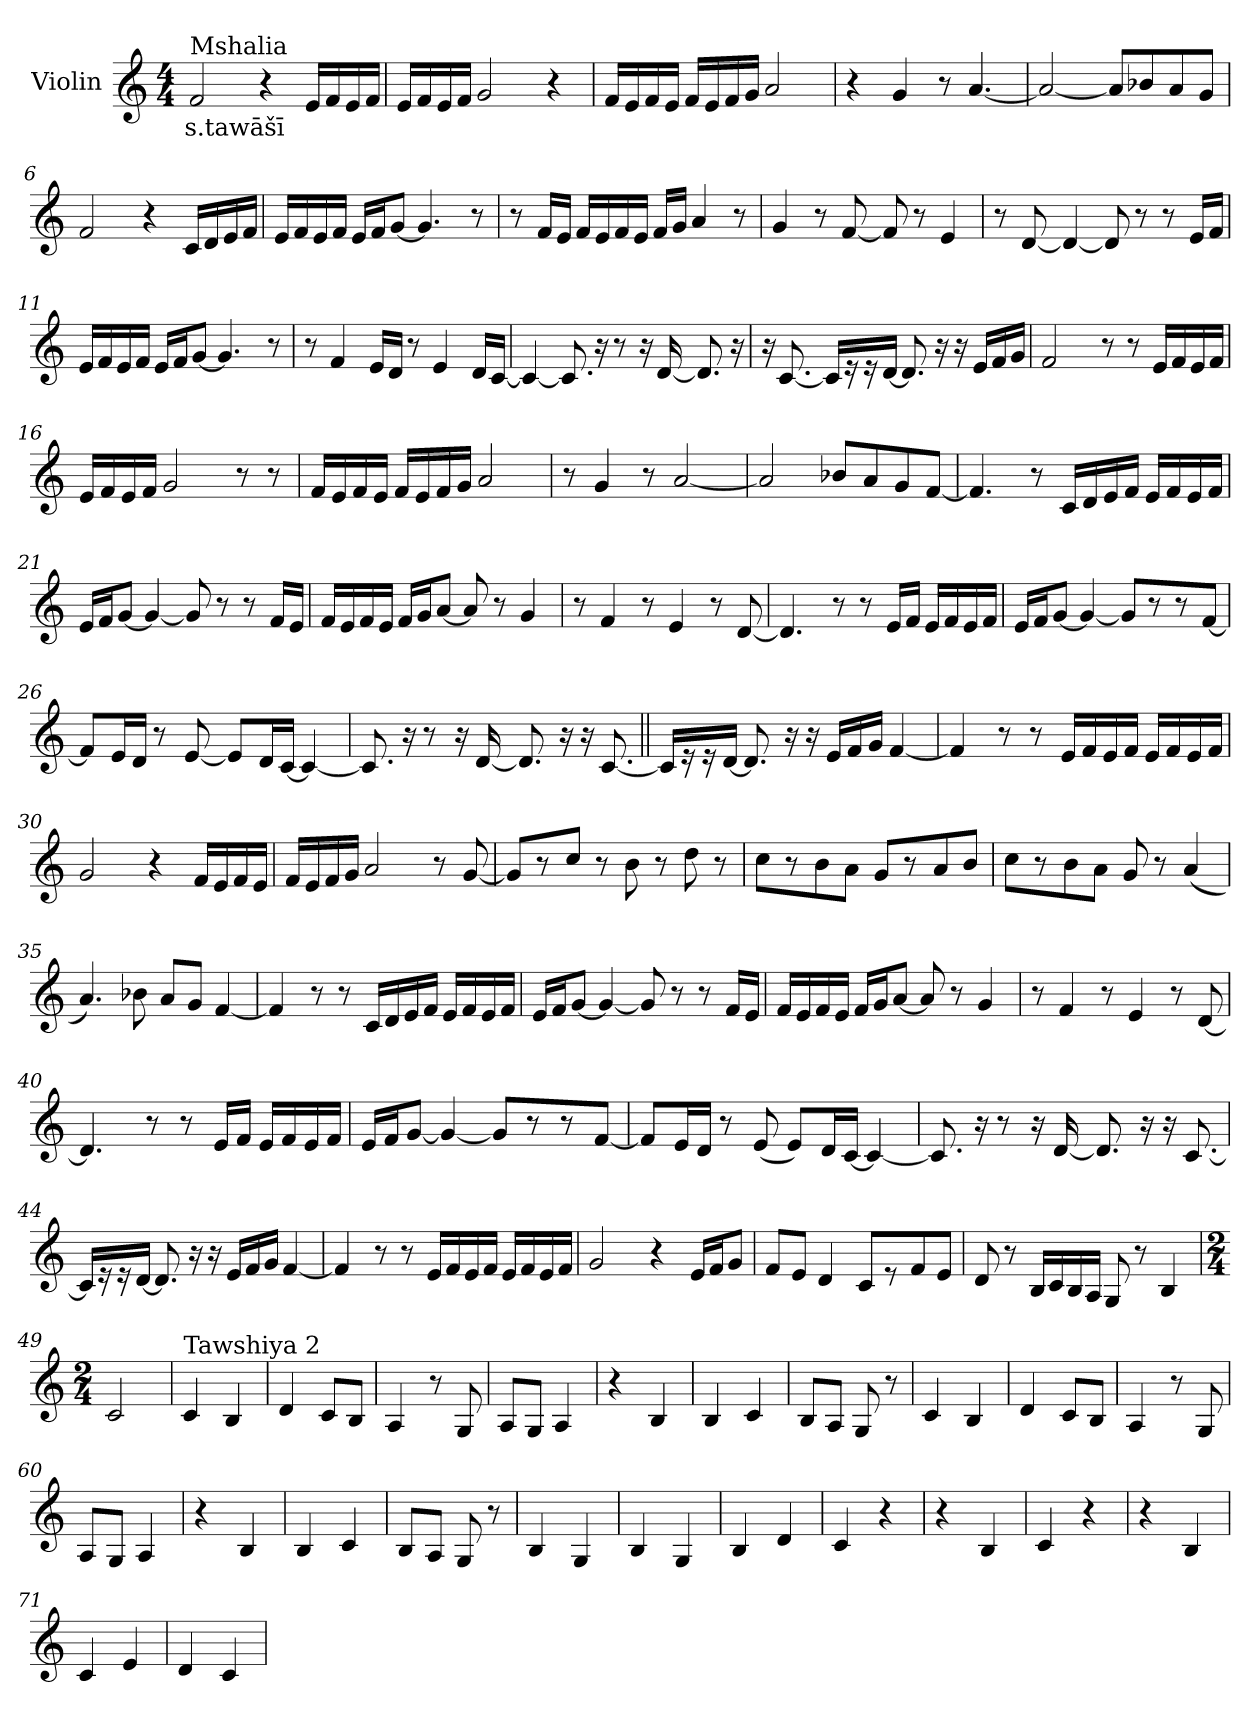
**kern	**text
*part1	*part1
*staff1	*staff1
*I"Violin	*
*clefG2	*
*k[]	*
*M4/4	*
*MM60	*
=1	=1
!LO:TX:a:t=Mshalia	!
!	!LO:LY:b
2f/	s.tawāšī
4r	.
16e/LL	.
16f/	.
16e/	.
16f/JJ	.
=2	=2
16e/LL	.
16f/	.
16e/	.
16f/JJ	.
2g/	.
4r	.
=3	=3
16f/LL	.
16e/	.
16f/	.
16e/JJ	.
16f/LL	.
16e/	.
16f/	.
16g/JJ	.
2a/	.
=4	=4
4r	.
4g/	.
8r	.
[4.a/	.
!!LO:LB:g=z
=5	=5
2a/_	.
8a/L]	.
8b-X/	.
8a/	.
8g/J	.
=6	=6
2f/	.
4r	.
16c/LL	.
16d/	.
16e/	.
16f/JJ	.
=7	=7
16e/LL	.
16f/	.
16e/	.
16f/JJ	.
16e/LL	.
16f/J	.
[8g/J	.
4.g/]	.
8r	.
=8	=8
8r	.
16f/LL	.
16e/JJ	.
16f/LL	.
16e/	.
16f/	.
16e/JJ	.
16f/LL	.
16g/JJ	.
4a/	.
8r	.
!!LO:LB:g=z
=9	=9
4g/	.
8r	.
[8f/	.
8f/]	.
8r	.
4e/	.
=10	=10
8r	.
[8d/	.
4d/_	.
8d/]	.
8r	.
8r	.
16e/LL	.
16f/JJ	.
=11	=11
16e/LL	.
16f/	.
16e/	.
16f/JJ	.
16e/LL	.
16f/J	.
[8g/J	.
4.g/]	.
8r	.
=12	=12
8r	.
4f/	.
16e/LL	.
16d/JJ	.
8r	.
4e/	.
16d/LL	.
[16c/JJ	.
!!LO:LB:g=z
=13	=13
4c/_	.
8.c/]	.
16r	.
8r	.
16r	.
[16d/	.
8.d/]	.
16r	.
=14	=14
16r	.
[8.c/	.
16c/LL]	.
16r	.
16r	.
[16d/JJ	.
8.d/]	.
16r	.
16r	.
16e/LL	.
16f/	.
16g/JJ	.
=15	=15
2f/	.
8r	.
8r	.
16e/LL	.
16f/	.
16e/	.
16f/JJ	.
=16	=16
16e/LL	.
16f/	.
16e/	.
16f/JJ	.
2g/	.
8r	.
8r	.
!!LO:LB:g=z
=17	=17
16f/LL	.
16e/	.
16f/	.
16e/JJ	.
16f/LL	.
16e/	.
16f/	.
16g/JJ	.
2a/	.
=18	=18
8r	.
4g/	.
8r	.
[2a/	.
=19	=19
2a/]	.
8b-X/L	.
8a/	.
8g/	.
[8f/J	.
=20	=20
4.f/]	.
8r	.
16c/LL	.
16d/	.
16e/	.
16f/JJ	.
16e/LL	.
16f/	.
16e/	.
16f/JJ	.
!!LO:LB:g=z
=21	=21
16e/LL	.
16f/J	.
[8g/J	.
4g/_	.
8g/]	.
8r	.
8r	.
16f/LL	.
16e/JJ	.
=22	=22
16f/LL	.
16e/	.
16f/	.
16e/JJ	.
16f/LL	.
16g/J	.
[8a/J	.
8a/]	.
8r	.
4g/	.
=23	=23
8r	.
4f/	.
8r	.
4e/	.
8r	.
[8d/	.
=24	=24
4.d/]	.
8r	.
8r	.
16e/LL	.
16f/JJ	.
16e/LL	.
16f/	.
16e/	.
16f/JJ	.
!!LO:LB:g=z
=25	=25
16e/LL	.
16f/J	.
[8g/J	.
4g/_	.
8g/L]	.
8r	.
8r	.
[8f/J	.
=26	=26
8f/L]	.
16e/L	.
16d/JJ	.
8r	.
[8e/	.
8e/L]	.
16d/L	.
[16c/JJ	.
4c/_	.
=27	=27
8.c/]	.
16r	.
8r	.
16r	.
[16d/	.
8.d/]	.
16r	.
16r	.
[8.c/	.
!!LO:PB:g=z
=28||	=28||
16c/LL]	.
16r	.
16r	.
[16d/JJ	.
8.d/]	.
16r	.
16r	.
16e/LL	.
16f/	.
16g/JJ	.
[4f/	.
=29	=29
4f/]	.
8r	.
8r	.
16e/LL	.
16f/	.
16e/	.
16f/JJ	.
16e/LL	.
16f/	.
16e/	.
16f/JJ	.
=30	=30
2g/	.
4r	.
16f/LL	.
16e/	.
16f/	.
16e/JJ	.
=31	=31
16f/LL	.
16e/	.
16f/	.
16g/JJ	.
2a/	.
8r	.
[8g/	.
!!LO:PB:g=z
=32	=32
8g/L]	.
8r	.
8cc/J	.
8r	.
8b\	.
8r	.
8dd\	.
8r	.
=33	=33
8cc\L	.
8r	.
8b\	.
8a\J	.
8g/L	.
8r	.
8a/	.
8b/J	.
=34	=34
8cc\L	.
8r	.
8b\	.
8a\J	.
8g/	.
8r	.
(<4a/	.
=35	=35
4.a/)	.
8b-X\	.
8a/L	.
8g/J	.
[4f/	.
!!LO:LB:g=z
=36	=36
4f/]	.
8r	.
8r	.
16c/LL	.
16d/	.
16e/	.
16f/JJ	.
16e/LL	.
16f/	.
16e/	.
16f/JJ	.
=37	=37
16e/LL	.
16f/J	.
[8g/J	.
4g/_	.
8g/]	.
8r	.
8r	.
16f/LL	.
16e/JJ	.
=38	=38
16f/LL	.
16e/	.
16f/	.
16e/JJ	.
16f/LL	.
16g/J	.
[8a/J	.
8a/]	.
8r	.
4g/	.
=39	=39
8r	.
4f/	.
8r	.
4e/	.
8r	.
[8d/	.
!!LO:LB:g=z
=40	=40
4.d/]	.
8r	.
8r	.
16e/LL	.
16f/JJ	.
16e/LL	.
16f/	.
16e/	.
16f/JJ	.
=41	=41
16e/LL	.
16f/J	.
[8g/J	.
4g/_	.
8g/L]	.
8r	.
8r	.
[8f/J	.
=42	=42
8f/L]	.
16e/L	.
16d/JJ	.
8r	.
(<8e/	.
8e/L)	.
16d/L	.
[16c/JJ	.
4c/_	.
!!LO:LB:g=z
=43	=43
8.c/]	.
16r	.
8r	.
16r	.
[16d/	.
8.d/]	.
16r	.
16r	.
[8.c/	.
=44	=44
16c/LL]	.
16r	.
16r	.
[16d/JJ	.
8.d/]	.
16r	.
16r	.
16e/LL	.
16f/	.
16g/JJ	.
[4f/	.
=45	=45
4f/]	.
8r	.
8r	.
16e/LL	.
16f/	.
16e/	.
16f/JJ	.
16e/LL	.
16f/	.
16e/	.
16f/JJ	.
!!LO:LB:g=z
=46	=46
2g/	.
4r	.
16e/LL	.
16f/J	.
8g/J	.
=47	=47
8f/L	.
8e/J	.
4d/	.
8c/L	.
8r	.
8f/	.
8e/J	.
=48	=48
8d/	.
8r	.
16B/LL	.
16c/	.
16B/	.
16A/JJ	.
8G/	.
8r	.
4B/	.
=49	=49
*M2/4	*
*MM80	*
2c/	.
=50	=50
!LO:TX:a:t=Tawshiya 2	!
4c/	.
4B/	.
=51	=51
4d/	.
8c/L	.
8B/J	.
!!LO:LB:g=z
=52	=52
4A/	.
8r	.
8G/	.
=53	=53
8A/L	.
8G/J	.
4A/	.
=54	=54
4r	.
4B/	.
=55	=55
4B/	.
4c/	.
=56	=56
8B/L	.
8A/J	.
8G/	.
8r	.
=57	=57
4c/	.
4B/	.
=58	=58
4d/	.
8c/L	.
8B/J	.
=59	=59
4A/	.
8r	.
8G/	.
=60	=60
8A/L	.
8G/J	.
4A/	.
!!LO:LB:g=z
=61	=61
4r	.
4B/	.
=62	=62
4B/	.
4c/	.
=63	=63
8B/L	.
8A/J	.
8G/	.
8r	.
=64	=64
4B/	.
4G/	.
=65	=65
4B/	.
4G/	.
=66	=66
4B/	.
4d/	.
=67	=67
4c/	.
4r	.
=68	=68
4r	.
4B/	.
=69	=69
4c/	.
4r	.
=70	=70
4r	.
4B/	.
!!LO:LB:g=z
=71	=71
4c/	.
4e/	.
=72	=72
4d/	.
4c/	.
=	=
*-	*-
